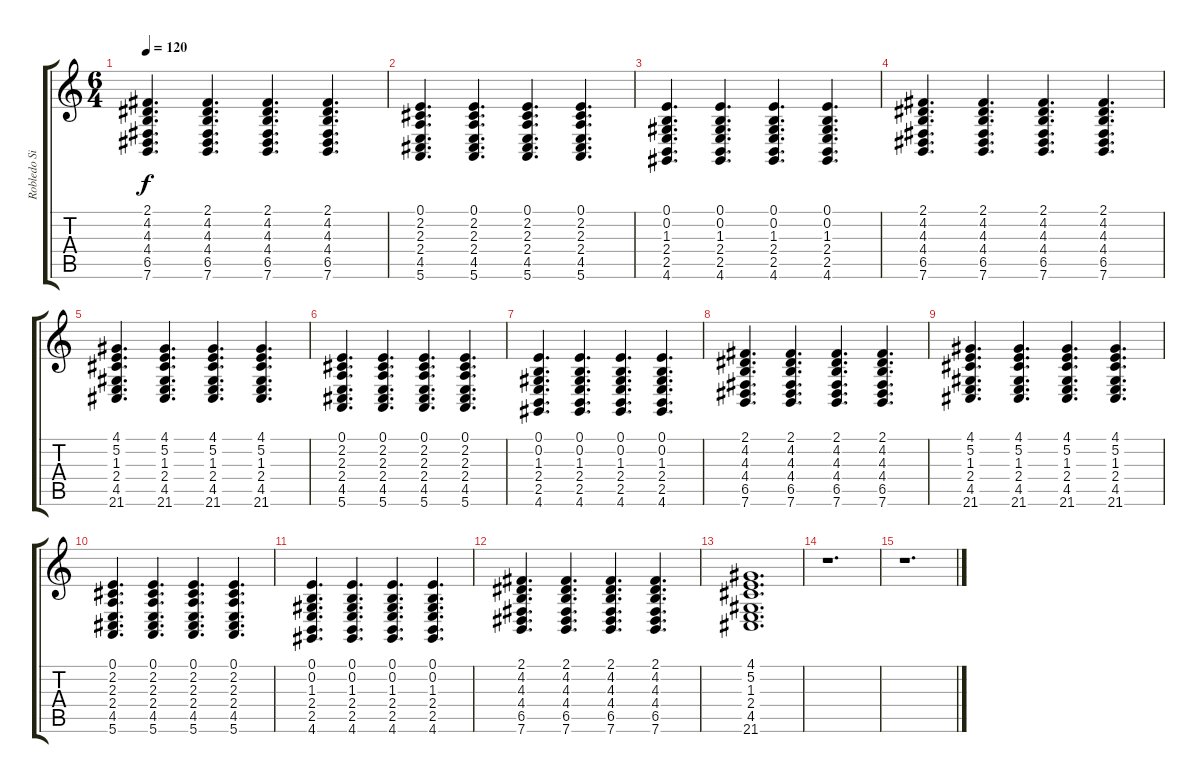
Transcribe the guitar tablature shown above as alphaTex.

\track ("Robledo Silva " "Robledo Si") {instrument acousticgrandpiano}
\staff {score tabs}
\tuning (E4 B3 G3 D3 A2 E2) {hide}
\ts (6 4)
\tempo 120
\clef g2
\ks c
(2.1 4.2 4.3 4.4 6.5 7.6).4{d dy f} (2.1 4.2 4.3 4.4 6.5 7.6).4{d} (2.1 4.2 4.3 4.4 6.5 7.6).4{d} (2.1 4.2 4.3 4.4 6.5 7.6).4{d} |
(0.1 2.2 2.3 2.4 4.5 5.6).4{d} (0.1 2.2 2.3 2.4 4.5 5.6).4{d} (0.1 2.2 2.3 2.4 4.5 5.6).4{d} (0.1 2.2 2.3 2.4 4.5 5.6).4{d} |
(0.1 0.2 1.3 2.4 2.5 4.6).4{d} (0.1 0.2 1.3 2.4 2.5 4.6).4{d} (0.1 0.2 1.3 2.4 2.5 4.6).4{d} (0.1 0.2 1.3 2.4 2.5 4.6).4{d} |
(2.1 4.2 4.3 4.4 6.5 7.6).4{d} (2.1 4.2 4.3 4.4 6.5 7.6).4{d} (2.1 4.2 4.3 4.4 6.5 7.6).4{d} (2.1 4.2 4.3 4.4 6.5 7.6).4{d} |
(4.1 5.2 1.3 2.4 4.5 21.6).4{d} (4.1 5.2 1.3 2.4 4.5 21.6).4{d} (4.1 5.2 1.3 2.4 4.5 21.6).4{d} (4.1 5.2 1.3 2.4 4.5 21.6).4{d} |
(0.1 2.2 2.3 2.4 4.5 5.6).4{d} (0.1 2.2 2.3 2.4 4.5 5.6).4{d} (0.1 2.2 2.3 2.4 4.5 5.6).4{d} (0.1 2.2 2.3 2.4 4.5 5.6).4{d} |
(0.1 0.2 1.3 2.4 2.5 4.6).4{d} (0.1 0.2 1.3 2.4 2.5 4.6).4{d} (0.1 0.2 1.3 2.4 2.5 4.6).4{d} (0.1 0.2 1.3 2.4 2.5 4.6).4{d} |
(2.1 4.2 4.3 4.4 6.5 7.6).4{d} (2.1 4.2 4.3 4.4 6.5 7.6).4{d} (2.1 4.2 4.3 4.4 6.5 7.6).4{d} (2.1 4.2 4.3 4.4 6.5 7.6).4{d} |
(4.1 5.2 1.3 2.4 4.5 21.6).4{d} (4.1 5.2 1.3 2.4 4.5 21.6).4{d} (4.1 5.2 1.3 2.4 4.5 21.6).4{d} (4.1 5.2 1.3 2.4 4.5 21.6).4{d} |
(0.1 2.2 2.3 2.4 4.5 5.6).4{d} (0.1 2.2 2.3 2.4 4.5 5.6).4{d} (0.1 2.2 2.3 2.4 4.5 5.6).4{d} (0.1 2.2 2.3 2.4 4.5 5.6).4{d} |
(0.1 0.2 1.3 2.4 2.5 4.6).4{d} (0.1 0.2 1.3 2.4 2.5 4.6).4{d} (0.1 0.2 1.3 2.4 2.5 4.6).4{d} (0.1 0.2 1.3 2.4 2.5 4.6).4{d} |
(2.1 4.2 4.3 4.4 6.5 7.6).4{d} (2.1 4.2 4.3 4.4 6.5 7.6).4{d} (2.1 4.2 4.3 4.4 6.5 7.6).4{d} (2.1 4.2 4.3 4.4 6.5 7.6).4{d} |
(4.1 5.2 1.3 2.4 4.5 21.6).1{d} |
r.1{d} |
r.1{d}
